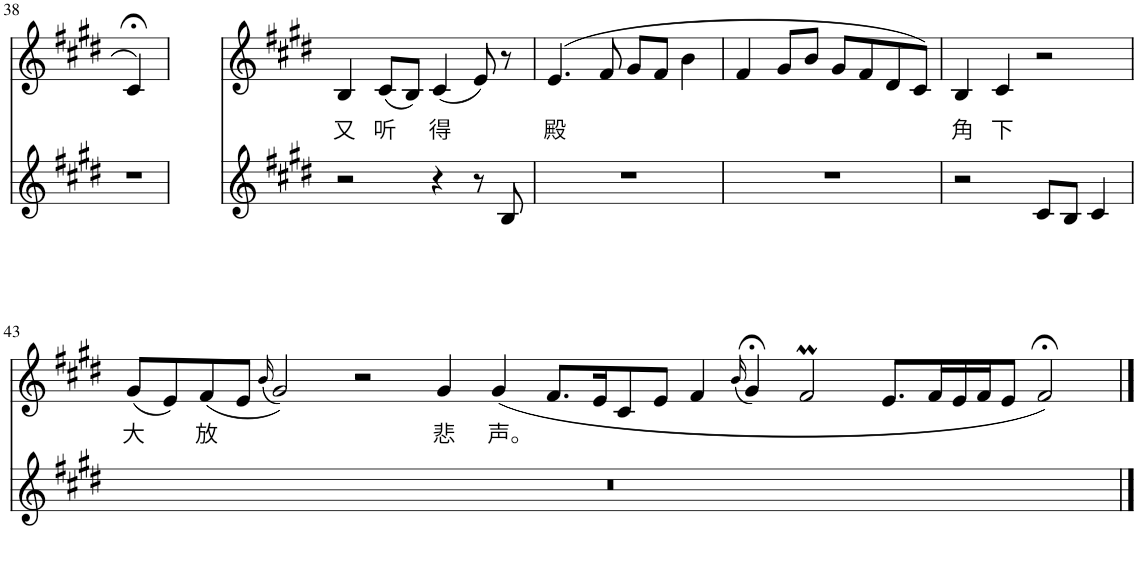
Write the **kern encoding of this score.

**kern	**kern	**text
*part2	*part1	*part1
*staff2	*staff1	*staff1
*I"Piano	*I"Piano	*
*I'Pno	*I'Pno	*
!!LO:PB:g=z
*clefG2	*clefG2	*
*k[f#c#g#d#]	*k[f#c#g#d#]	*
*M4/4	*M4/4	*
=38	=38	=38
1r	4c#;</	.
.	2.ryy	.
=39	=39	=39
!	!	!LO:LY:b
2r	4B/	又
!	!	!LO:LY:b
.	(8c#/L	听
.	8B/J)	.
!	!	!LO:LY:b
4r	(4c#/	得
8r	8e/)	.
8B/	8r	.
=40	=40	=40
!	!	!LO:LY:b
1r	(4.e/	殿
.	8f#/	.
.	8g#/L	.
.	8f#/J	.
.	4b\	.
=41	=41	=41
1r	4f#/	.
.	8g#/L	.
.	8b/J	.
.	8g#/L	.
.	8f#/	.
.	8d#/	.
.	8c#/J)	.
=42	=42	=42
!	!	!LO:LY:b
2r	4B/	角
!	!	!LO:LY:b
.	4c#/	下
8c#/L	2r	.
8B/J	.	.
4c#/	.	.
!!LO:LB:g=z
=43	=43	=43
!	!	!LO:LY:b
1r	(8g#/L	大
.	8e/)	.
!	!	!LO:LY:b
.	(8f#/	放
.	8e/J	.
.	(16qb/	.
.	2g#/))	.
2%7ryy	2r	.
!	!	!LO:LY:b
.	4g#/	悲
!	!	!LO:LY:b
.	(4g#/	声。
.	8.f#/L	.
.	16e/K	.
.	8c#/	.
.	8e/J	.
.	4f#/	.
.	(16qb/	.
.	4g#;</)	.
.	2f#M/	.
.	8.e/L	.
.	16f#/L	.
.	16e/	.
.	16f#/J	.
.	8e/J	.
.	2f#;</)	.
==	==	==
*-	*-	*-
